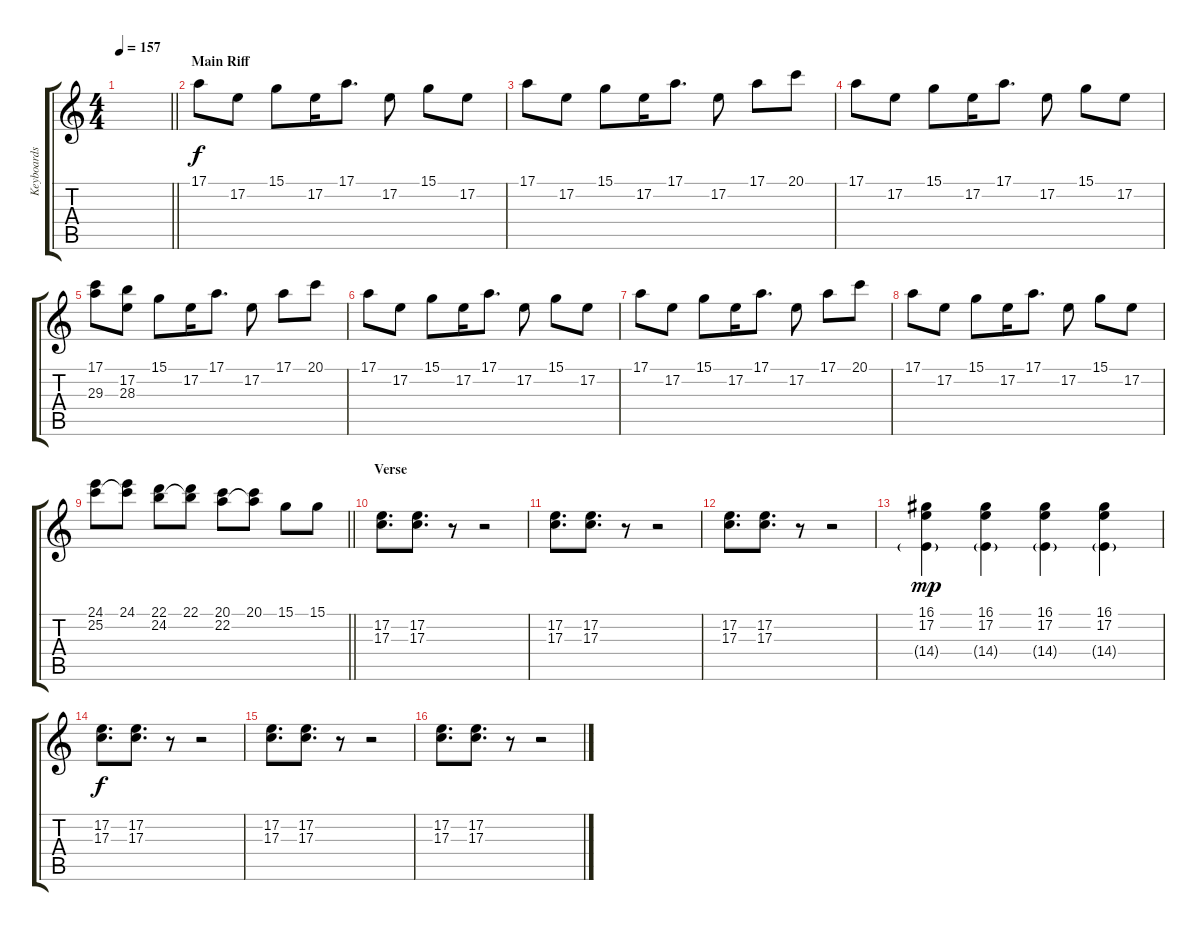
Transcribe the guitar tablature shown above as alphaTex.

\track ("Keyboards" "Keyboards") {instrument rockorgan}
\staff {score tabs}
\tuning (E4 B3 G3 D3 A2 E2) {hide}
\ts (4 4)
\tempo 157
\clef g2
\barLineRight lightlight
\ks c
|
\section ("" "Main Riff")
17.1.8{volume 7} 17.2.8 15.1.8 17.2.16 17.1.8{d} 17.2.8 15.1.8 17.2.8 |
17.1.8 17.2.8 15.1.8 17.2.16 17.1.8{d} 17.2.8 17.1.8 20.1.8 |
17.1.8 17.2.8 15.1.8 17.2.16 17.1.8{d} 17.2.8 15.1.8 17.2.8 |
(17.1 29.3).8 (17.2 28.3).8 15.1.8 17.2.16 17.1.8{d} 17.2.8 17.1.8 20.1.8 |
17.1.8 17.2.8 15.1.8 17.2.16 17.1.8{d} 17.2.8 15.1.8 17.2.8 |
17.1.8 17.2.8 15.1.8 17.2.16 17.1.8{d} 17.2.8 17.1.8 20.1.8 |
17.1.8 17.2.8 15.1.8 17.2.16 17.1.8{d} 17.2.8 15.1.8 17.2.8 |
\barLineRight lightlight
(24.1 25.2).8 (24.1 25.2{t}).8 (22.1 24.2).8 (22.1 24.2{t}).8 (20.1 22.2).8 (20.1 22.2{t}).8 15.1.8 15.1.8 |
\section ("" "Verse")
(17.2 17.3).8{d volume 7} (17.2 17.3).8{d} r.8 r.2 |
(17.2 17.3).8{d} (17.2 17.3).8{d} r.8 r.2 |
(17.2 17.3).8{d} (17.2 17.3).8{d} r.8 r.2 |
(16.1 17.2 14.4{g}).4{dy mp} (16.1 17.2 14.4{g}).4 (16.1 17.2 14.4{g}).4 (16.1 17.2 14.4{g}).4 |
(17.2 17.3).8{d dy f} (17.2 17.3).8{d} r.8 r.2 |
(17.2 17.3).8{d} (17.2 17.3).8{d} r.8 r.2 |
(17.2 17.3).8{d} (17.2 17.3).8{d} r.8 r.2
